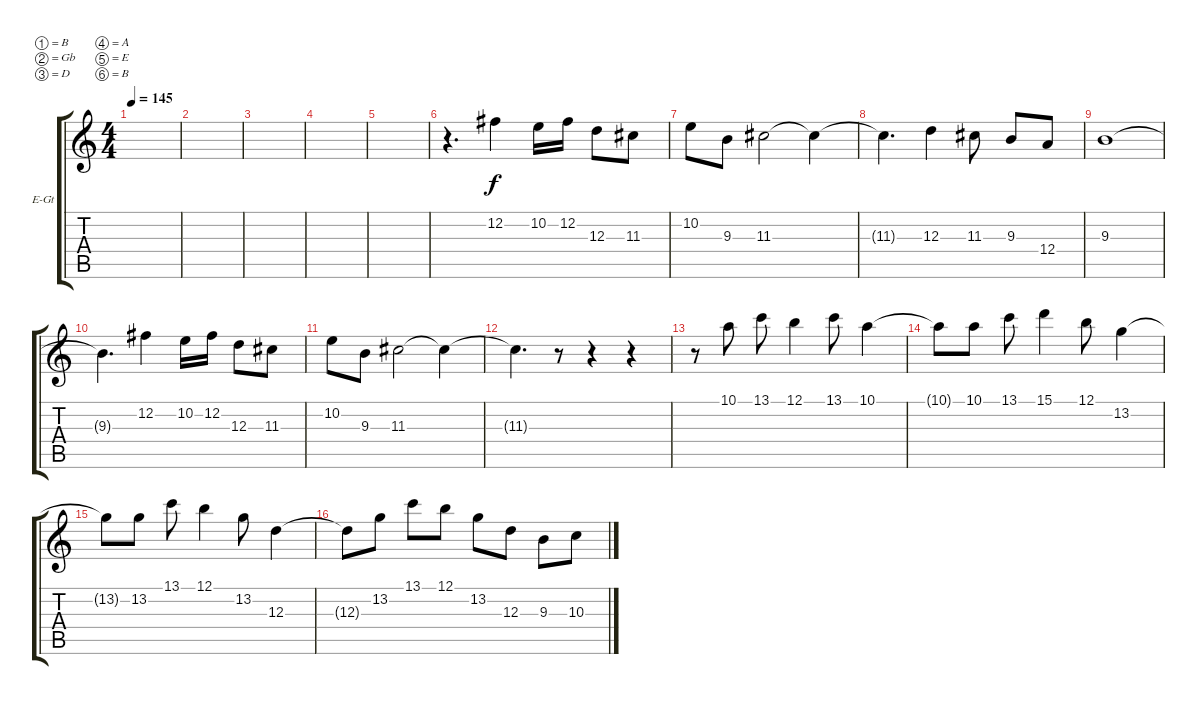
\bracketExtendMode groupsimilarinstruments
\firstSystemTrackNameOrientation horizontal
\otherSystemsTrackNameOrientation horizontal
\track ("Electric Lead-2" "E-Gt") {instrument distortionguitar}
\staff {score tabs}
\tuning (B3 Gb3 D3 A2 E2 B1)
\ts (4 4)
\tempo 145
\clef g2
\ks c
|
|
|
|
|
r.4{d} 12.2.4 10.2.16 12.2.16 12.3.8 11.3.8 |
10.2.8 9.3.8 11.3.2 11.3{t}.4 |
11.3{t}.4{d} 12.3.4 11.3.8 9.3.8 12.4.8 |
9.3.1 |
9.3{t}.4{d} 12.2.4 10.2.16 12.2.16 12.3.8 11.3.8 |
10.2.8 9.3.8 11.3.2 11.3{t}.4 |
11.3{t}.4{d} r.8 r.4 r.4 |
r.8 10.1.8 13.1.8 12.1.4 13.1.8 10.1.4 |
10.1{t}.8 10.1.8 13.1.8 15.1.4 12.1.8 13.2.4 |
13.2{t}.8 13.2.8 13.1.8 12.1.4 13.2.8 12.3.4 |
12.3{t}.8 13.2.8 13.1.8 12.1.8 13.2.8 12.3.8 9.3.8 10.3.8
